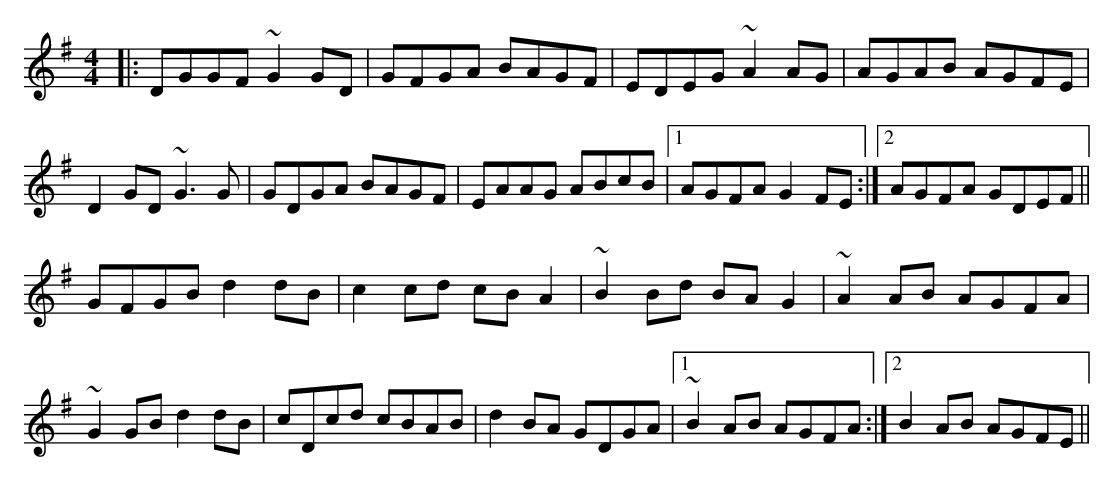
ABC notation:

X:1
M:4/4
K:G
|:DGGF ~G2GD|GFGA BAGF|EDEG ~A2AG|AGAB AGFE|
D2GD ~G3G|GDGA BAGF|EAAG ABcB|1 AGFA G2FE:|2 AGFA GDEF||
GFGB d2dB|c2cd cBA2|~B2Bd BAG2|~A2AB AGFA|
~G2GB d2dB|cDcd cBAB|d2BA GDGA|1 ~B2AB AGFA:|2 B2AB AGFE||
